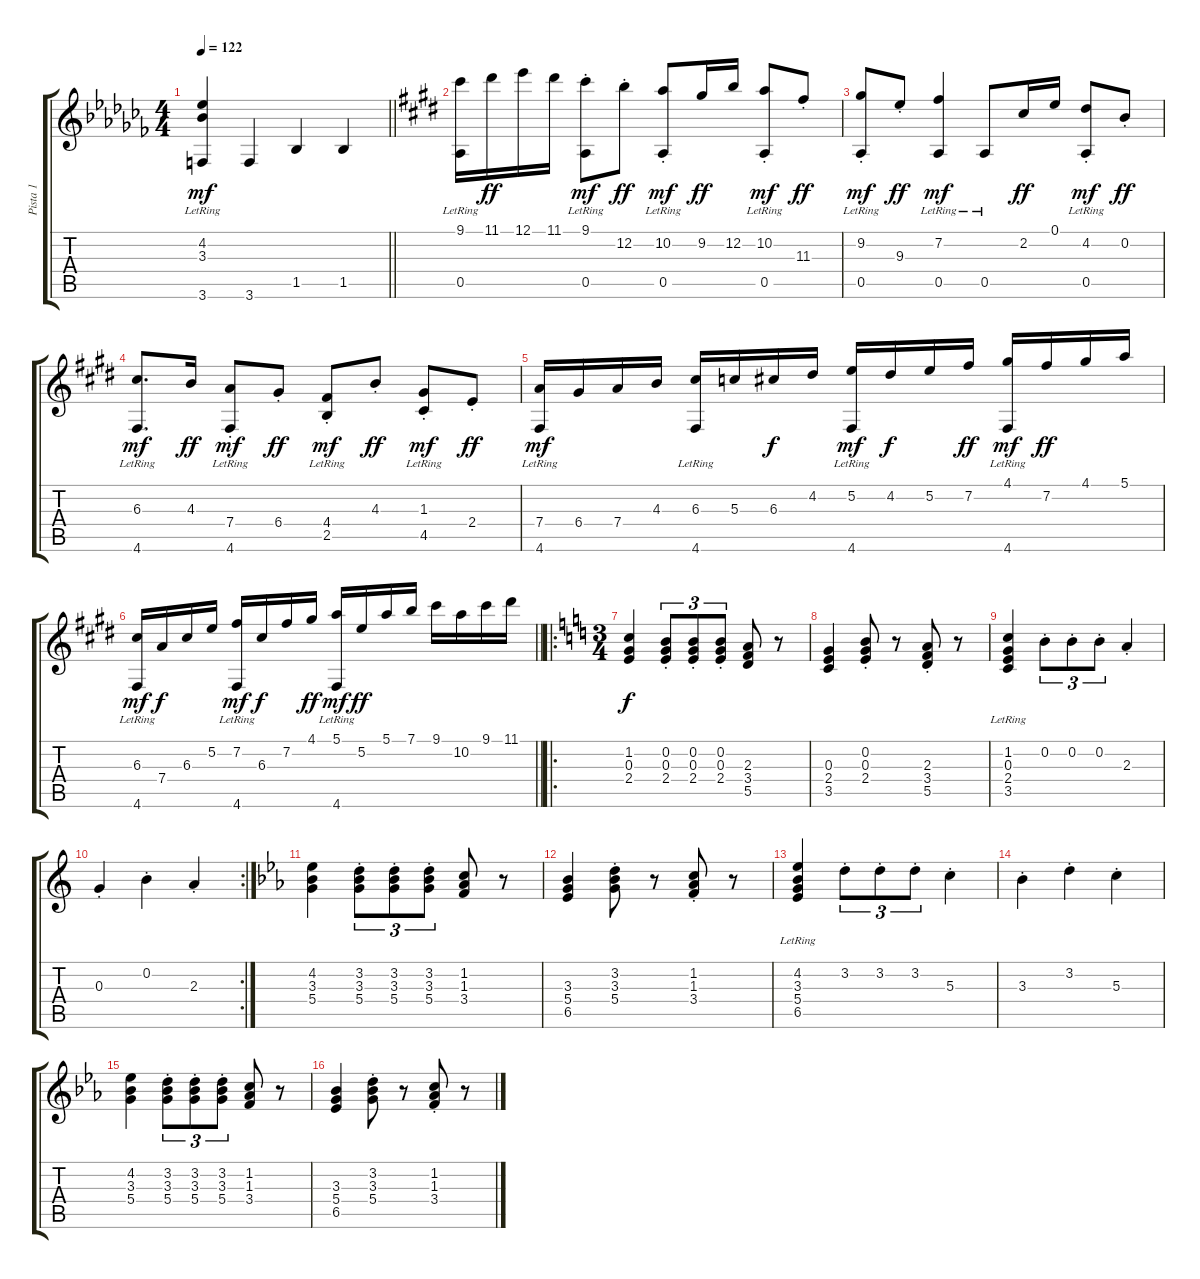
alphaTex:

\track ("Pista 1" "Pista 1") {instrument acousticguitarsteel}
\staff {score tabs}
\tuning (E4 B3 G3 D3 A2 D2) {hide}
\ts (4 4)
\tempo 122
\clef g2
\barLineRight lightlight
\ks abminor
(4.2{lr} 3.3{lr} 3.6).4{dy mf} 3.6.4 1.5.4 1.5.4 |
\ks c#minor
(9.1 0.5{lr}).16 11.1.16{dy ff} 12.1.16 11.1.16 (9.1{st} 0.5{lr}).8{dy mf} 12.2{st}.8{dy ff} (10.2{st} 0.5{lr}).8{dy mf} 9.2.16{dy ff} 12.2.16 (10.2{st} 0.5{lr}).8{dy mf} 11.3{st}.8{dy ff} |
(9.2{st} 0.5{lr}).8{dy mf} 9.3{st}.8{dy ff} (7.2{lr} 0.5).4{dy mf} 0.5{lr}.8 2.2.16{dy ff} 0.1.16 (4.2{st} 0.5{lr}).8{dy mf} 0.2{st}.8{dy ff} |
(6.3 4.6{lr}).8{d dy mf} 4.3.16{dy ff} (7.4{st} 4.6{lr}).8{dy mf} 6.4{st}.8{dy ff} (4.4{st} 2.5{lr}).8{dy mf} 4.3{st}.8{dy ff} (1.3{st} 4.5{lr}).8{dy mf} 2.4{st}.8{dy ff} |
(7.4 4.6{lr}).16{dy mf} 6.4.16 7.4.16 4.3.16 (6.3 4.6{lr}).16 5.3.16 6.3.16{dy f} 4.2.16 (5.2 4.6{lr}).16{dy mf} 4.2.16{dy f} 5.2.16 7.2.16{dy ff} (4.1 4.6{lr}).16{dy mf} 7.2.16{dy ff} 4.1.16 5.1.16 |
\barLineRight lightlight
(6.3 4.6{lr}).16{dy mf} 7.4.16{dy f} 6.3.16 5.2.16 (7.2 4.6{lr}).16{dy mf} 6.3.16{dy f} 7.2.16 4.1.16{dy ff} (5.1 4.6{lr}).16{dy mf} 5.2.16{dy ff} 5.1.16 7.1.16 9.1.16 10.2.16 9.1.16 11.1.16 |
\ro
\ts (3 4)
\ks c
(1.2 0.3 2.4).4{dy f} (0.2{st} 0.3{st} 2.4{st}).8{tu (3 2)} (0.2{st} 0.3{st} 2.4{st}).8{tu (3 2)} (0.2{st} 0.3{st} 2.4{st}).8{tu (3 2)} (2.3 3.4 5.5).8 r.8 |
(0.3 2.4 3.5).4 (0.2{st} 0.3{st} 2.4{st}).8 r.8 (2.3{st} 3.4{st} 5.5{st}).8 r.8 |
(1.2 0.3{lr} 2.4{lr} 3.5{lr}).4 0.2{st}.8{tu (3 2)} 0.2{st}.8{tu (3 2)} 0.2{st}.8{tu (3 2)} 2.3{st}.4 |
\rc 2
0.3{st}.4 0.2{st}.4 2.3{st}.4 |
\ks eb
(4.2 3.3 5.4).4 (3.2{st} 3.3{st} 5.4{st}).8{tu (3 2)} (3.2{st} 3.3{st} 5.4{st}).8{tu (3 2)} (3.2{st} 3.3{st} 5.4{st}).8{tu (3 2)} (1.2 1.3 3.4).8 r.8 |
(3.3 5.4 6.5).4 (3.2{st} 3.3{st} 5.4{st}).8 r.8 (1.2{st} 1.3{st} 3.4{st}).8 r.8 |
(4.2 3.3{lr} 5.4{lr} 6.5).4 3.2{st}.8{tu (3 2)} 3.2{st}.8{tu (3 2)} 3.2{st}.8{tu (3 2)} 5.3{st}.4 |
3.3{st}.4 3.2{st}.4 5.3{st}.4 |
(4.2 3.3 5.4).4 (3.2{st} 3.3{st} 5.4{st}).8{tu (3 2)} (3.2{st} 3.3{st} 5.4{st}).8{tu (3 2)} (3.2{st} 3.3{st} 5.4{st}).8{tu (3 2)} (1.2 1.3 3.4).8 r.8 |
(3.3 5.4 6.5).4 (3.2{st} 3.3{st} 5.4{st}).8 r.8 (1.2{st} 1.3{st} 3.4{st}).8 r.8
